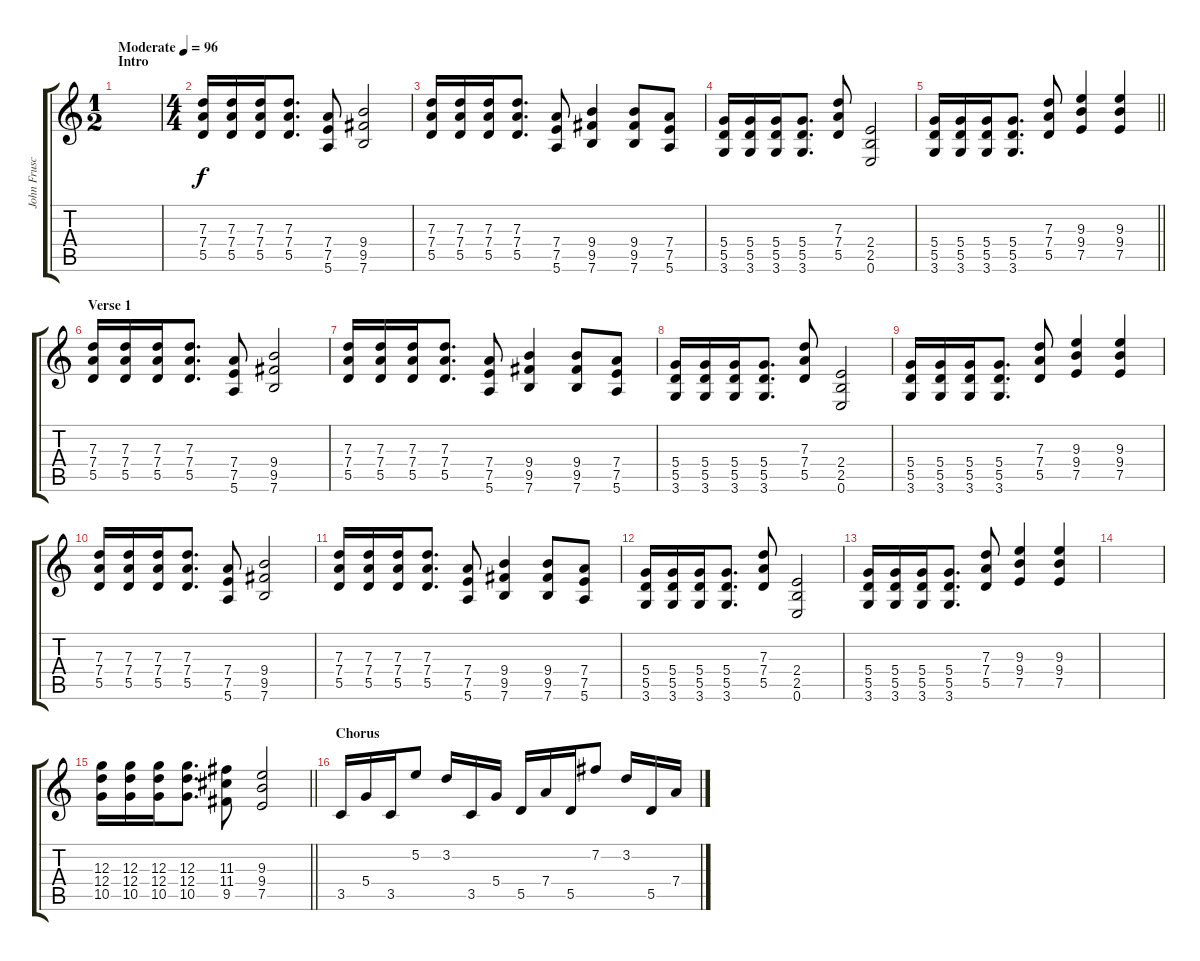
\track ("John Frusciante (Rhythm)" "John Frusc") {instrument electricguitarclean}
\staff {score tabs}
\tuning (E4 B3 G3 D3 A2 E2) {hide}
\ts (1 2)
\section ("" "Intro")
\tempo (96 "Moderate")
\clef g2
\ks c
|
\ts (4 4)
(7.3 7.4 5.5).16 (7.3 7.4 5.5).16 (7.3 7.4 5.5).16 (7.3 7.4 5.5).8{d} (7.4 7.5 5.6).8 (9.4 9.5 7.6).2 |
(7.3 7.4 5.5).16 (7.3 7.4 5.5).16 (7.3 7.4 5.5).16 (7.3 7.4 5.5).8{d} (7.4 7.5 5.6).8 (9.4 9.5 7.6).4 (9.4 9.5 7.6).8 (7.4 7.5 5.6).8 |
(5.4 5.5 3.6).16 (5.4 5.5 3.6).16 (5.4 5.5 3.6).16 (5.4 5.5 3.6).8{d} (7.3 7.4 5.5).8 (2.4 2.5 0.6).2 |
\barLineRight lightlight
(5.4 5.5 3.6).16 (5.4 5.5 3.6).16 (5.4 5.5 3.6).16 (5.4 5.5 3.6).8{d} (7.3 7.4 5.5).8 (9.3 9.4 7.5).4 (9.3 9.4 7.5).4 |
\section ("" "Verse 1")
(7.3 7.4 5.5).16 (7.3 7.4 5.5).16 (7.3 7.4 5.5).16 (7.3 7.4 5.5).8{d} (7.4 7.5 5.6).8 (9.4 9.5 7.6).2 |
(7.3 7.4 5.5).16 (7.3 7.4 5.5).16 (7.3 7.4 5.5).16 (7.3 7.4 5.5).8{d} (7.4 7.5 5.6).8 (9.4 9.5 7.6).4 (9.4 9.5 7.6).8 (7.4 7.5 5.6).8 |
(5.4 5.5 3.6).16 (5.4 5.5 3.6).16 (5.4 5.5 3.6).16 (5.4 5.5 3.6).8{d} (7.3 7.4 5.5).8 (2.4 2.5 0.6).2 |
(5.4 5.5 3.6).16 (5.4 5.5 3.6).16 (5.4 5.5 3.6).16 (5.4 5.5 3.6).8{d} (7.3 7.4 5.5).8 (9.3 9.4 7.5).4 (9.3 9.4 7.5).4 |
(7.3 7.4 5.5).16 (7.3 7.4 5.5).16 (7.3 7.4 5.5).16 (7.3 7.4 5.5).8{d} (7.4 7.5 5.6).8 (9.4 9.5 7.6).2 |
(7.3 7.4 5.5).16 (7.3 7.4 5.5).16 (7.3 7.4 5.5).16 (7.3 7.4 5.5).8{d} (7.4 7.5 5.6).8 (9.4 9.5 7.6).4 (9.4 9.5 7.6).8 (7.4 7.5 5.6).8 |
(5.4 5.5 3.6).16 (5.4 5.5 3.6).16 (5.4 5.5 3.6).16 (5.4 5.5 3.6).8{d} (7.3 7.4 5.5).8 (2.4 2.5 0.6).2 |
(5.4 5.5 3.6).16 (5.4 5.5 3.6).16 (5.4 5.5 3.6).16 (5.4 5.5 3.6).8{d} (7.3 7.4 5.5).8 (9.3 9.4 7.5).4 (9.3 9.4 7.5).4 |
|
\barLineRight lightlight
(12.3 12.4 10.5).16 (12.3 12.4 10.5).16 (12.3 12.4 10.5).16 (12.3 12.4 10.5).8{d} (11.3 11.4 9.5).8 (9.3 9.4 7.5).2 |
\section ("" "Chorus")
3.5.16 5.4.16 3.5.16 5.2.8 3.2.16 3.5.16 5.4.16 5.5.16 7.4.16 5.5.16 7.2.8 3.2.16 5.5.16 7.4.16
